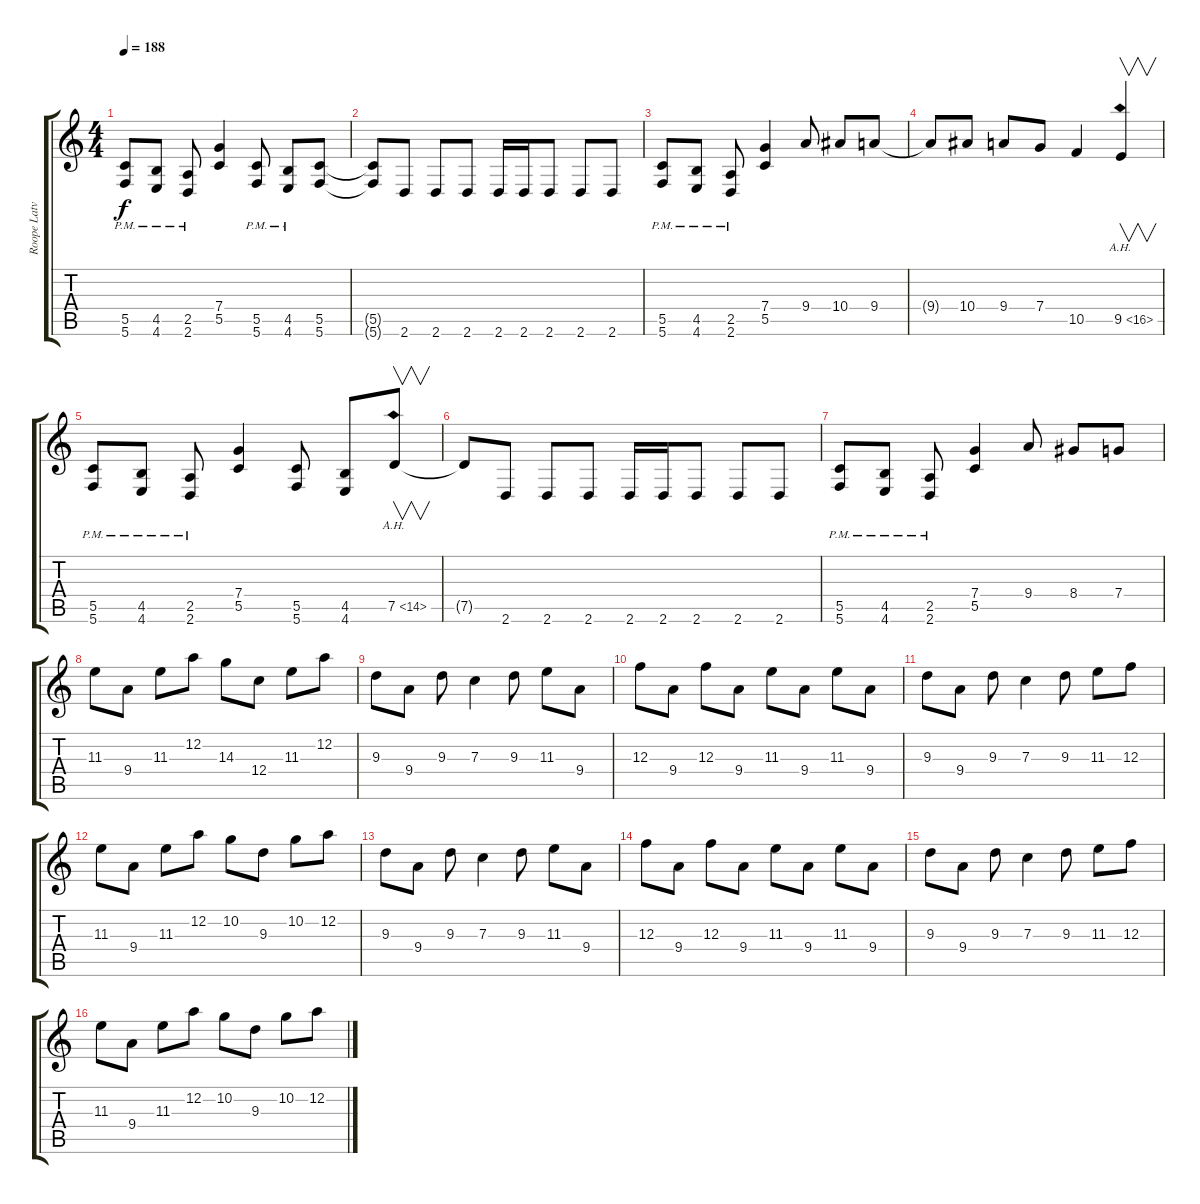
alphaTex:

\track ("Roope Latvala" "Roope Latv") {instrument distortionguitar}
\staff {score tabs}
\tuning (D4 A3 F3 C3 G2 C2) {hide}
\ts (4 4)
\tempo 188
\clef g2
\ks c
(5.5{pm} 5.6{pm}).8{dy f} (4.5{pm} 4.6{pm}).8 (2.5{pm} 2.6{pm}).8 (7.4 5.5).4 (5.5{pm} 5.6{pm}).8 (4.5{pm} 4.6{pm}).8 (5.5 5.6).8 |
(5.5{t} 5.6{t}).8 2.6.8 2.6.8 2.6.8 2.6.16 2.6.16 2.6.8 2.6.8 2.6.8 |
(5.5{pm} 5.6{pm}).8 (4.5{pm} 4.6{pm}).8 (2.5{pm} 2.6{pm}).8 (7.4 5.5).4 9.4.8 10.4.8 9.4.8 |
9.4{t}.8 10.4.8 9.4.8 7.4.8 10.5.4 9.5{ah 7}.4{v} |
(5.5{pm} 5.6{pm}).8 (4.5{pm} 4.6{pm}).8 (2.5{pm} 2.6{pm}).8 (7.4 5.5).4 (5.5 5.6).8 (4.5 4.6).8 7.5{ah 7}.8{v} |
7.5{t}.8 2.6.8 2.6.8 2.6.8 2.6.16 2.6.16 2.6.8 2.6.8 2.6.8 |
(5.5{pm} 5.6{pm}).8 (4.5{pm} 4.6{pm}).8 (2.5{pm} 2.6{pm}).8 (7.4 5.5).4 9.4.8 8.4.8 7.4.8 |
11.3.8 9.4.8 11.3.8 12.2.8 14.3.8 12.4.8 11.3.8 12.2.8 |
9.3.8 9.4.8 9.3.8 7.3.4 9.3.8 11.3.8 9.4.8 |
12.3.8 9.4.8 12.3.8 9.4.8 11.3.8 9.4.8 11.3.8 9.4.8 |
9.3.8 9.4.8 9.3.8 7.3.4 9.3.8 11.3.8 12.3.8 |
11.3.8 9.4.8 11.3.8 12.2.8 10.2.8 9.3.8 10.2.8 12.2.8 |
9.3.8 9.4.8 9.3.8 7.3.4 9.3.8 11.3.8 9.4.8 |
12.3.8 9.4.8 12.3.8 9.4.8 11.3.8 9.4.8 11.3.8 9.4.8 |
9.3.8 9.4.8 9.3.8 7.3.4 9.3.8 11.3.8 12.3.8 |
11.3.8 9.4.8 11.3.8 12.2.8 10.2.8 9.3.8 10.2.8 12.2.8
